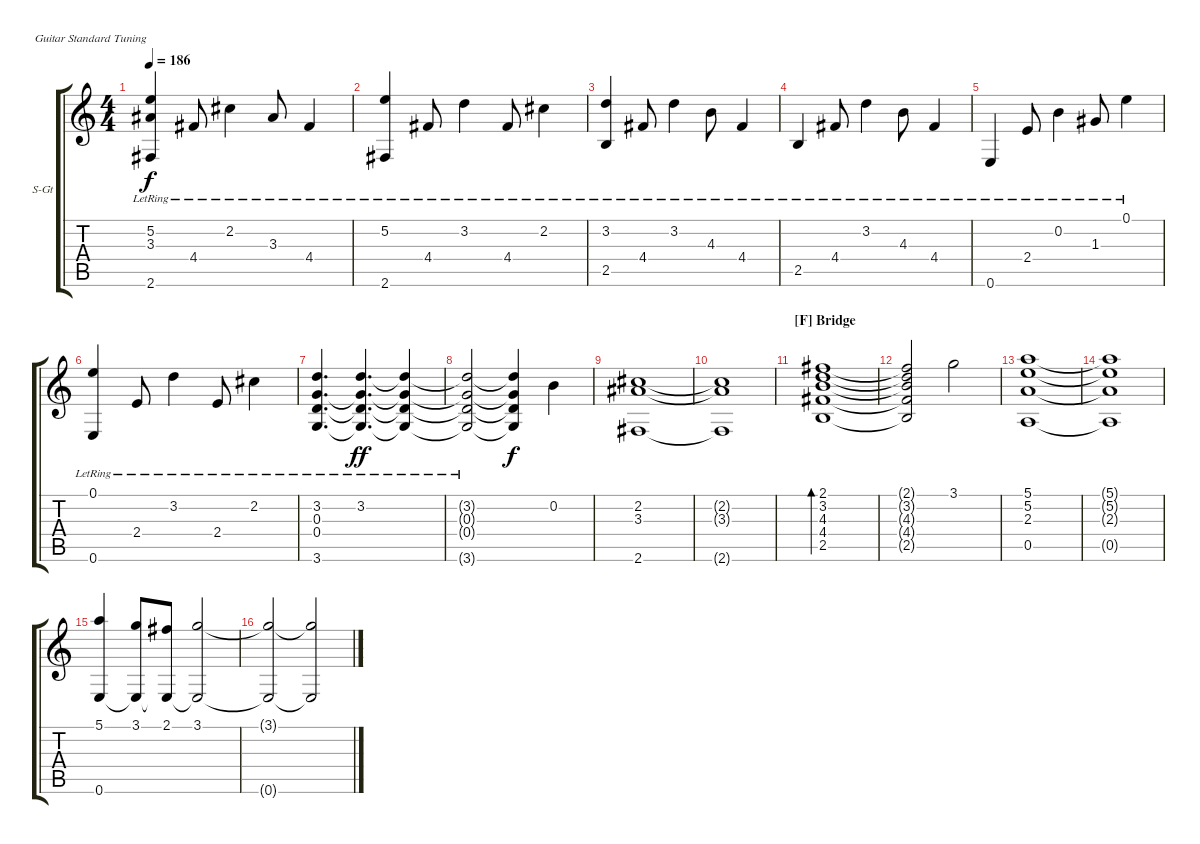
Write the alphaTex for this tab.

\defaultSystemsLayout 4
\bracketExtendMode groupsimilarinstruments
\firstSystemTrackNameOrientation horizontal
\otherSystemsTrackNameOrientation horizontal
\track ("Acoustic Guitar (Fingerstyle)" "S-Gt") {instrument acousticguitarsteel}
\staff {score tabs}
\tuning (E4 B3 G3 D3 A2 E2)
\ts (4 4)
\tempo 186
\clef g2
\ks c
(2.6{lr} 5.2 3.3).4{dy f} 4.4{lr}.8 2.2{lr}.4 3.3{lr}.8 4.4{lr}.4 |
(2.6{lr} 5.2{lr}).4 4.4{lr}.8 3.2{lr}.4 4.4{lr}.8 2.2{lr}.4 |
(2.5{lr} 3.2{lr}).4 4.4{lr}.8 3.2{lr}.4 4.3{lr}.8 4.4{lr}.4 |
2.5{lr}.4 4.4{lr}.8 3.2{lr}.4 4.3{lr}.8 4.4{lr}.4 |
0.6{lr}.4 2.4{lr}.8 0.2{lr}.4 1.3{lr}.8 0.1{lr}.4 |
(0.1{lr} 0.6{lr}).4 2.4{lr}.8 3.2{lr}.4 2.4{lr}.8 2.2{lr}.4 |
(3.6{lr} 0.3{lr} 3.2{lr} 0.4).4{d} (3.2{lr} 3.6{lr t} 0.3{lr t} 0.4{t}).4{d dy ff} (3.2{lr t} 3.6{lr t} 0.3{lr t} 0.4{t}).4 |
(3.2{t} 3.6{lr t} 0.3{lr t} 0.4{t}).2 (3.2{t} 3.6{t} 0.3{t} 0.4{t}).4{dy f} 0.2.4 |
(2.2 3.3 2.6).1 |
(2.6{t} 3.3{t} 2.2{t}).1 |
\section ("F" "Bridge")
(2.5 4.4 4.3 3.2 2.1).1{bd 234} |
(2.5{t} 4.4{t} 4.3{t} 3.2{t} 2.1{t}).2 3.1.2 |
(5.1 5.2 2.3 0.5).1 |
(5.1{t} 5.2{t} 2.3{t} 0.5{t}).1 |
(5.1 0.6).4 (3.1 0.6{t}).8 (2.1 0.6{t}).8 (3.1 0.6{t}).2 |
(3.1{t} 0.6{t}).2 (3.1{t} 0.6{t}).2
